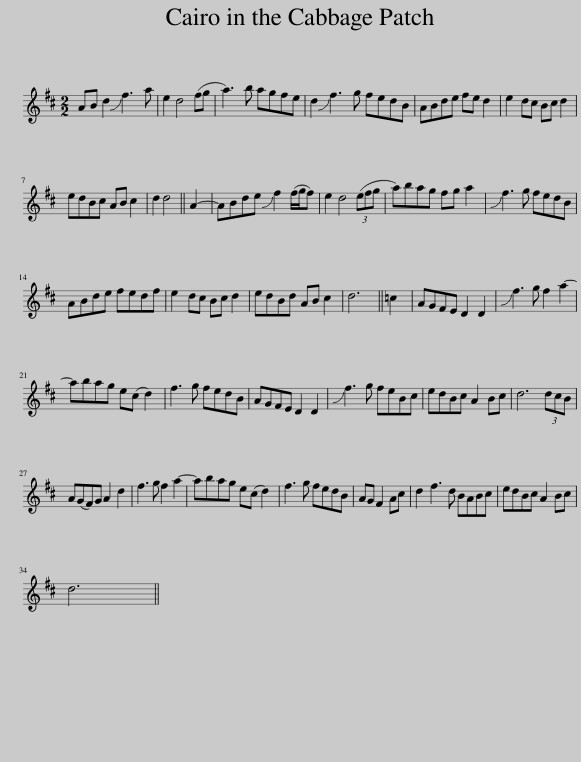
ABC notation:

X:1
L:1/8
M:2/2
I:linebreak $
K:D
V:1 treble
V:1
 AB d2 !slide!f3 a | e2 d4 (fg | a3) b agfe | d2 !slide!f3 g fedB | ABde fe d2 | %5
 e2 dc Bc d2 |$ edBc AB c2 | d2 d4 || A2- | ABde !slide!f2 (f/g/f) | %10
 e2 d4 (3(efg | a)bag fg a2 | !slide!f3 g fedB |$ ABde fedf | e2 dc Bc d2 | %15
 edBd AB c2 | d6 || =c2 | AGFE D2 D2 | !slide!f3 g f2 a2- |$ %20
 abag e(c d2) | f3 g fedB | AGFE D2 D2 | !slide!f3 g feBc | edBc A2 Bc | %25
 d6 (3dcB |$ A(GF)G A2 d2 | f3 g f2 a2- | abag e(c d2) | f3 g fedB | %30
 AG F2 Ac | d2 f3 d BABc | edBc A2 Bc |$ d6 || %34
